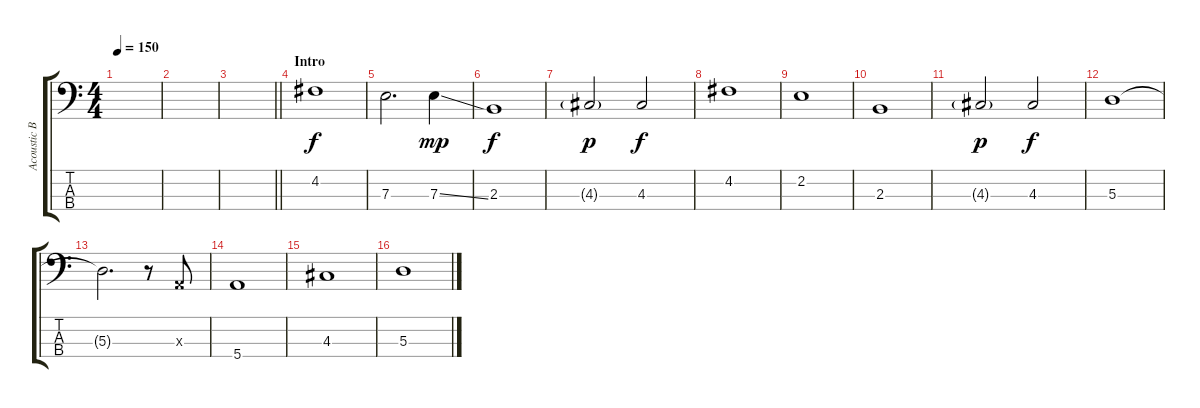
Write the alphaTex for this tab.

\track ("Acoustic Bass" "Acoustic B") {instrument acousticbass}
\staff {score tabs}
\tuning (G2 D2 A1 E1) {hide}
\ts (4 4)
\tempo 150
\clef f4
\ks c
|
|
\barLineRight lightlight
|
\section ("" "Intro")
4.2.1 |
7.3.2{d} 7.3{ss}.4{dy mp} |
2.3.1{dy f} |
4.3{g}.2{dy p} 4.3.2{dy f} |
4.2.1 |
2.2.1 |
2.3.1 |
4.3{g}.2{dy p} 4.3.2{dy f} |
5.3.1 |
5.3{t}.2{d} r.8 0.3{x}.8 |
5.4.1 |
4.3.1 |
5.3.1
